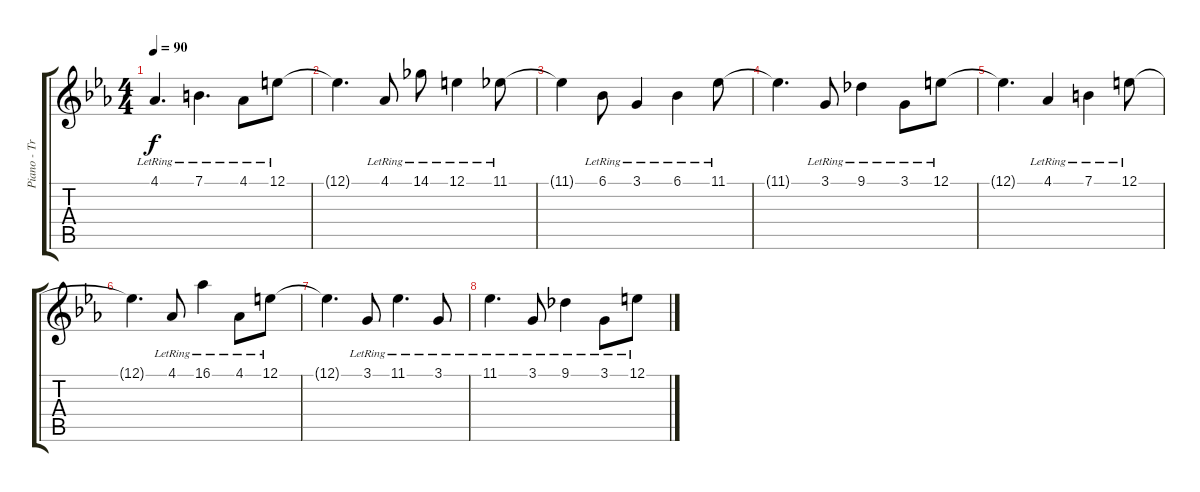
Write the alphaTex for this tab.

\track ("Piano - Treble" "Piano - Tr") {instrument acousticgrandpiano}
\staff {score tabs}
\tuning (E4 B3 G3 D3 A2 E2) {hide}
\ts (4 4)
\tempo 90
\clef g2
\ks cminor
4.1{lr}.4{d dy f} 7.1{lr}.4{d} 4.1{lr}.8 12.1{lr}.8 |
12.1{t}.4{d} 4.1{lr}.8 14.1{lr}.8 12.1{lr}.4 11.1{lr}.8 |
11.1{t}.4 6.1{lr}.8 3.1{lr}.4 6.1{lr}.4 11.1{lr}.8 |
11.1{t}.4{d} 3.1{lr}.8 9.1{lr}.4 3.1{lr}.8 12.1{lr}.8 |
12.1{t}.4{d} 4.1{lr}.4 7.1{lr}.4 12.1{lr}.8 |
12.1{t}.4{d} 4.1{lr}.8 16.1{lr}.4 4.1{lr}.8 12.1{lr}.8 |
12.1{t}.4{d} 3.1{lr}.8 11.1{lr}.4{d} 3.1{lr}.8 |
11.1{lr}.4{d} 3.1{lr}.8 9.1{lr}.4 3.1{lr}.8 12.1{lr}.8
